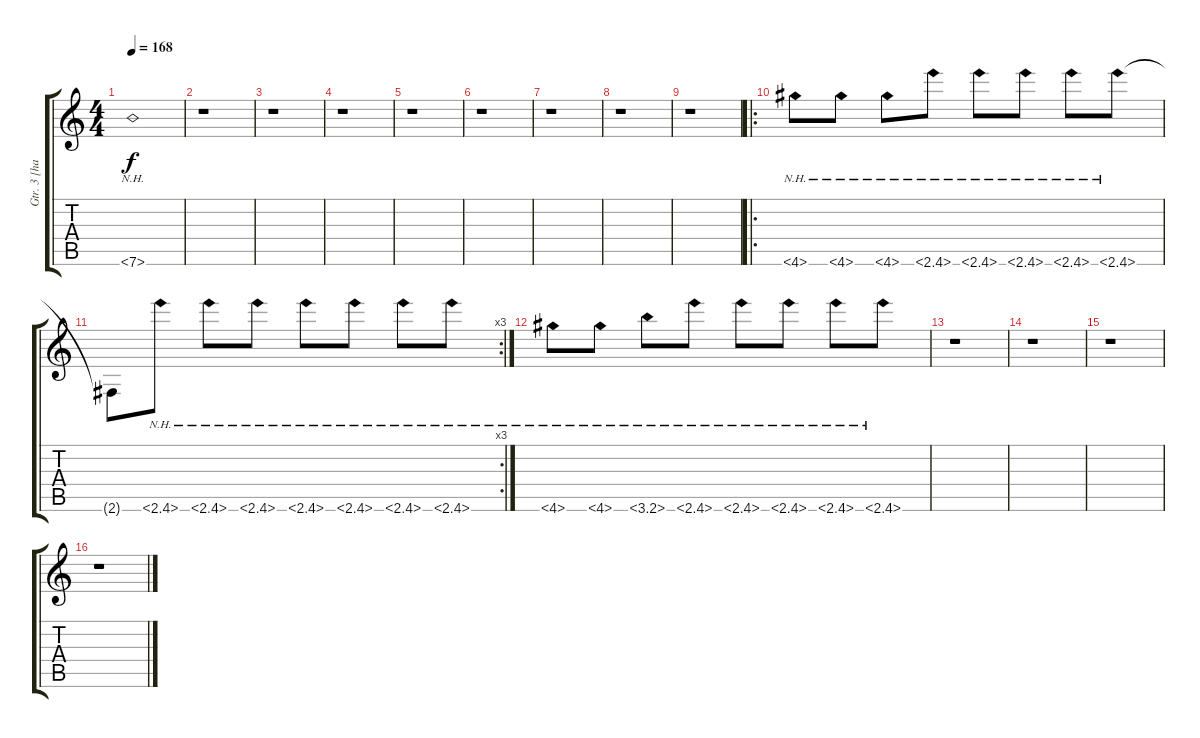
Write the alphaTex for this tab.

\track ("Gtr. 3 [harm.]" "Gtr. 3 [ha") {instrument distortionguitar}
\staff {score tabs}
\tuning (E4 B3 G3 D3 A2 E2) {hide}
\ts (4 4)
\tempo 168
\clef g2
\ks c
7.6{nh}.1{dy f} |
r.1 |
r.1 |
r.1 |
r.1 |
r.1 |
r.1 |
r.1 |
r.1 |
\ro
4.6{nh}.8 4.6{nh}.8 4.6{nh}.8 2.6{nh}.8 2.6{nh}.8 2.6{nh}.8 2.6{nh}.8 2.6{nh}.8 |
\rc 3
2.6{t}.8 2.6{nh}.8 2.6{nh}.8 2.6{nh}.8 2.6{nh}.8 2.6{nh}.8 2.6{nh}.8 2.6{nh}.8 |
4.6{nh}.8 4.6{nh}.8 3.6{nh}.8 2.6{nh}.8 2.6{nh}.8 2.6{nh}.8 2.6{nh}.8 2.6{nh}.8 |
r.1 |
r.1 |
r.1 |
r.1
